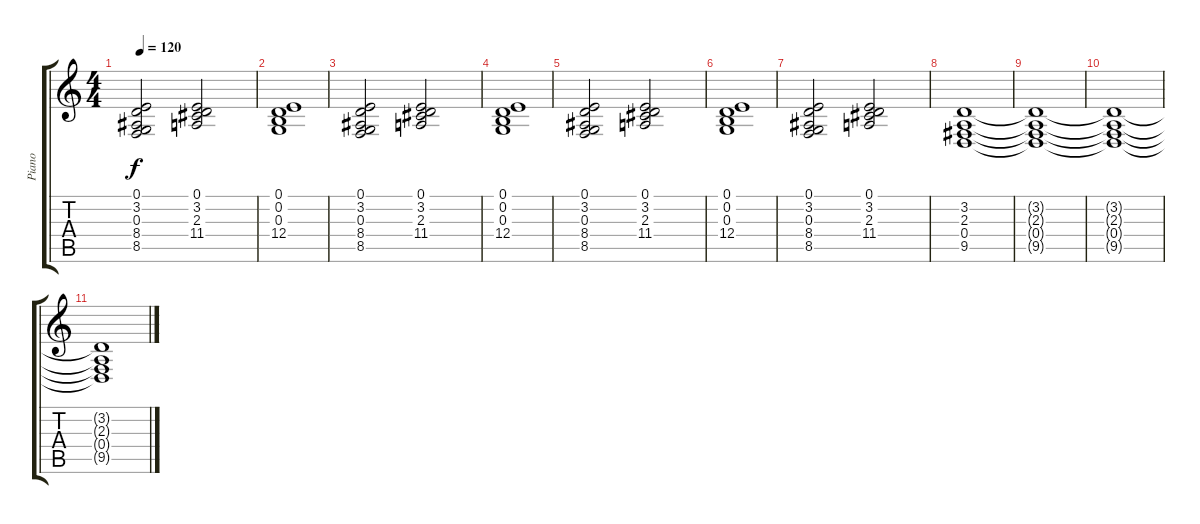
\track ("Piano" "Piano") {instrument acousticgrandpiano}
\staff {score tabs}
\tuning (E4 B3 G3 D3 A2 E2) {hide}
\ts (4 4)
\tempo 120
\clef g2
\ks c
(0.1 3.2 0.3 8.4 8.5).2{dy f} (0.1 3.2 2.3 11.4).2 |
(0.1 0.2 0.3 12.4).1 |
(0.1 3.2 0.3 8.4 8.5).2 (0.1 3.2 2.3 11.4).2 |
(0.1 0.2 0.3 12.4).1 |
(0.1 3.2 0.3 8.4 8.5).2 (0.1 3.2 2.3 11.4).2 |
(0.1 0.2 0.3 12.4).1 |
(0.1 3.2 0.3 8.4 8.5).2 (0.1 3.2 2.3 11.4).2 |
(3.2 2.3 0.4 9.5).1 |
(3.2{t} 2.3{t} 0.4{t} 9.5{t}).1 |
(3.2{t} 2.3{t} 0.4{t} 9.5{t}).1 |
(3.2{t} 2.3{t} 0.4{t} 9.5{t}).1
